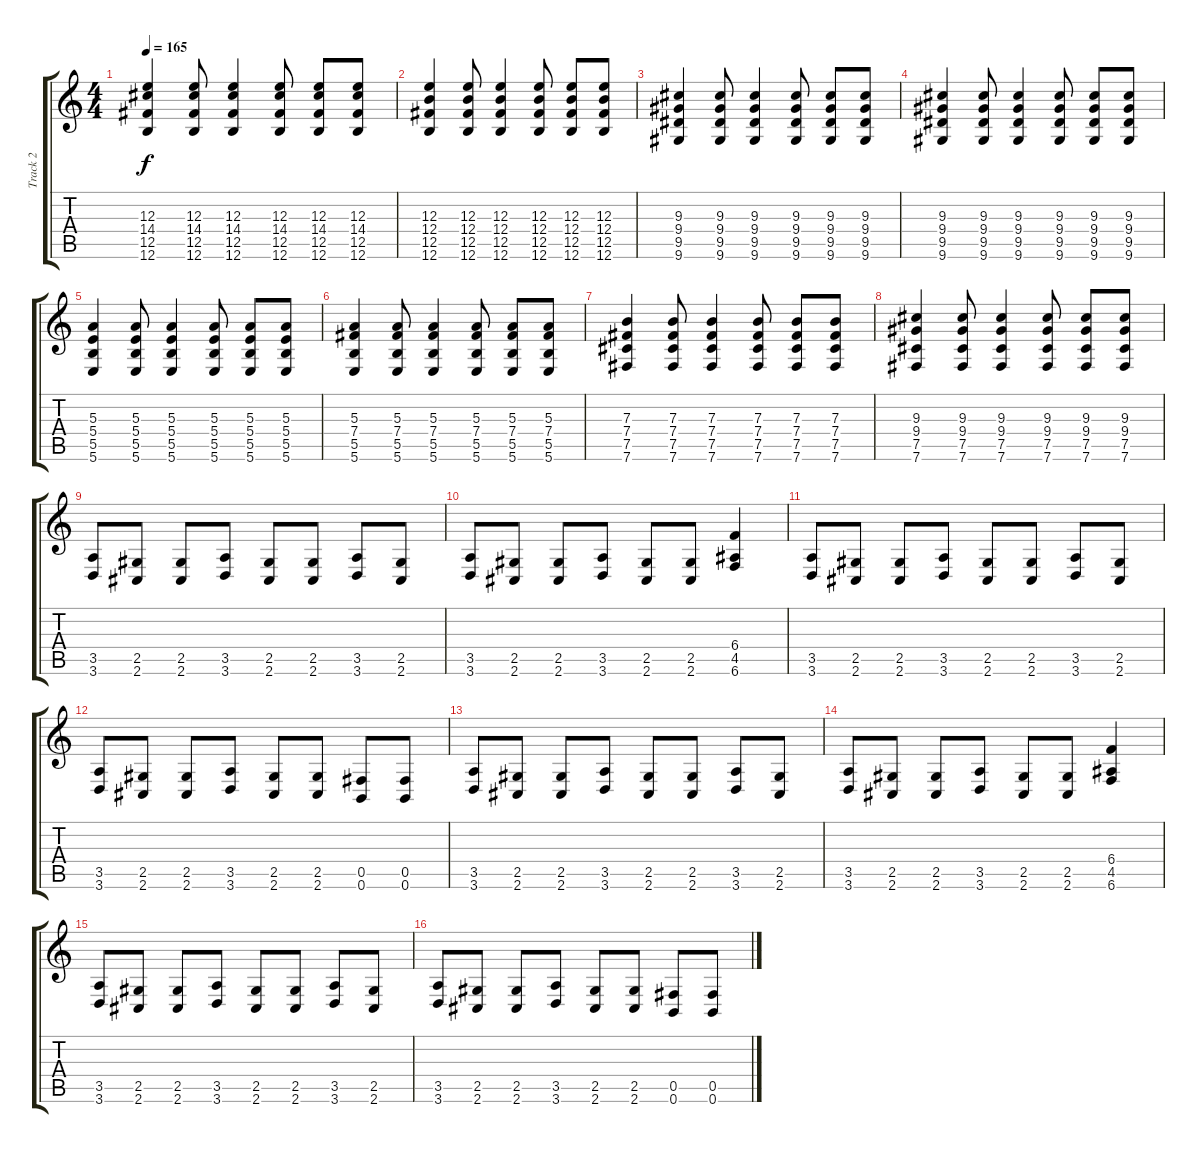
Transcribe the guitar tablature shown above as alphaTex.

\track ("Track 2" "Track 2") {instrument distortionguitar}
\staff {score tabs}
\tuning (Db4 Ab3 E3 B2 Gb2 B1) {hide}
\ts (4 4)
\tempo 165
\clef g2
\ks c
(12.3 14.4 12.5 12.6).4{dy f} (12.3 14.4 12.5 12.6).8 (12.3 14.4 12.5 12.6).4 (12.3 14.4 12.5 12.6).8 (12.3 14.4 12.5 12.6).8 (12.3 14.4 12.5 12.6).8 |
(12.3 12.4 12.5 12.6).4 (12.3 12.4 12.5 12.6).8 (12.3 12.4 12.5 12.6).4 (12.3 12.4 12.5 12.6).8 (12.3 12.4 12.5 12.6).8 (12.3 12.4 12.5 12.6).8 |
(9.3 9.4 9.5 9.6).4 (9.3 9.4 9.5 9.6).8 (9.3 9.4 9.5 9.6).4 (9.3 9.4 9.5 9.6).8 (9.3 9.4 9.5 9.6).8 (9.3 9.4 9.5 9.6).8 |
(9.3 9.4 9.5 9.6).4 (9.3 9.4 9.5 9.6).8 (9.3 9.4 9.5 9.6).4 (9.3 9.4 9.5 9.6).8 (9.3 9.4 9.5 9.6).8 (9.3 9.4 9.5 9.6).8 |
(5.3 5.4 5.5 5.6).4 (5.3 5.4 5.5 5.6).8 (5.3 5.4 5.5 5.6).4 (5.3 5.4 5.5 5.6).8 (5.3 5.4 5.5 5.6).8 (5.3 5.4 5.5 5.6).8 |
(5.3 7.4 5.5 5.6).4 (5.3 7.4 5.5 5.6).8 (5.3 7.4 5.5 5.6).4 (5.3 7.4 5.5 5.6).8 (5.3 7.4 5.5 5.6).8 (5.3 7.4 5.5 5.6).8 |
(7.3 7.4 7.5 7.6).4 (7.3 7.4 7.5 7.6).8 (7.3 7.4 7.5 7.6).4 (7.3 7.4 7.5 7.6).8 (7.3 7.4 7.5 7.6).8 (7.3 7.4 7.5 7.6).8 |
(9.3 9.4 7.5 7.6).4 (9.3 9.4 7.5 7.6).8 (9.3 9.4 7.5 7.6).4 (9.3 9.4 7.5 7.6).8 (9.3 9.4 7.5 7.6).8 (9.3 9.4 7.5 7.6).8 |
(3.5 3.6).8 (2.5 2.6).8 (2.5 2.6).8 (3.5 3.6).8 (2.5 2.6).8 (2.5 2.6).8 (3.5 3.6).8 (2.5 2.6).8 |
(3.5 3.6).8 (2.5 2.6).8 (2.5 2.6).8 (3.5 3.6).8 (2.5 2.6).8 (2.5 2.6).8 (6.4 4.5 6.6).4 |
(3.5 3.6).8 (2.5 2.6).8 (2.5 2.6).8 (3.5 3.6).8 (2.5 2.6).8 (2.5 2.6).8 (3.5 3.6).8 (2.5 2.6).8 |
(3.5 3.6).8 (2.5 2.6).8 (2.5 2.6).8 (3.5 3.6).8 (2.5 2.6).8 (2.5 2.6).8 (0.5 0.6).8 (0.5 0.6).8 |
(3.5 3.6).8 (2.5 2.6).8 (2.5 2.6).8 (3.5 3.6).8 (2.5 2.6).8 (2.5 2.6).8 (3.5 3.6).8 (2.5 2.6).8 |
(3.5 3.6).8 (2.5 2.6).8 (2.5 2.6).8 (3.5 3.6).8 (2.5 2.6).8 (2.5 2.6).8 (6.4 4.5 6.6).4 |
(3.5 3.6).8 (2.5 2.6).8 (2.5 2.6).8 (3.5 3.6).8 (2.5 2.6).8 (2.5 2.6).8 (3.5 3.6).8 (2.5 2.6).8 |
(3.5 3.6).8 (2.5 2.6).8 (2.5 2.6).8 (3.5 3.6).8 (2.5 2.6).8 (2.5 2.6).8 (0.5 0.6).8 (0.5 0.6).8
